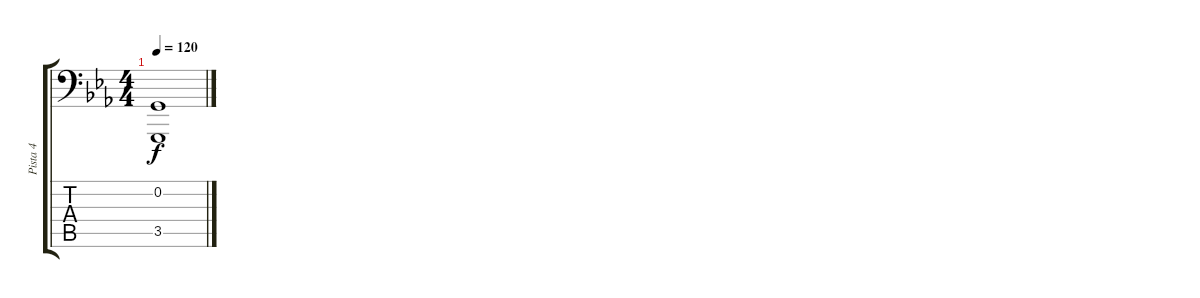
\track ("Pista 4" "Pista 4") {instrument electricgrandpiano}
\staff {score tabs}
\tuning (C3 G2 D2 A1 E1 B0) {hide}
\ts (4 4)
\tempo 120
\clef f4
\ks cminor
(0.2{t} 3.5{t}).1{dy f}
